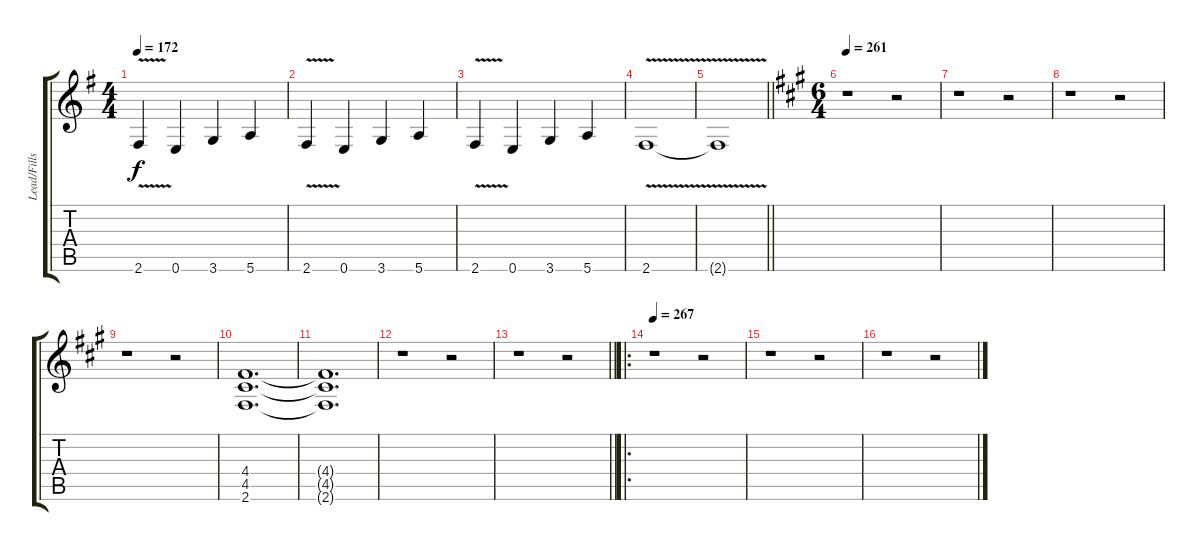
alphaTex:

\track ("Lead/Fills" "Lead/Fills") {instrument distortionguitar}
\staff {score tabs}
\tuning (E4 B3 G3 D3 A2 E2) {hide}
\ts (4 4)
\tempo 172
\clef g2
\ks g
2.6{v}.4{dy f} 0.6.4 3.6.4 5.6.4 |
2.6{v}.4 0.6.4 3.6.4 5.6.4 |
2.6{v}.4 0.6.4 3.6.4 5.6.4 |
2.6{v}.1 |
\barLineRight lightlight
2.6{v t}.1 |
\ts (6 4)
\tempo 261
\ks a
r.1 r.2 |
r.1 r.2 |
r.1 r.2 |
r.1 r.2 |
(4.4 4.5 2.6).1{d} |
(4.4{t} 4.5{t} 2.6{t}).1{d} |
r.1 r.2 |
\barLineRight lightlight
r.1 r.2 |
\ro
\tempo 267
r.1 r.2 |
r.1 r.2 |
r.1 r.2
